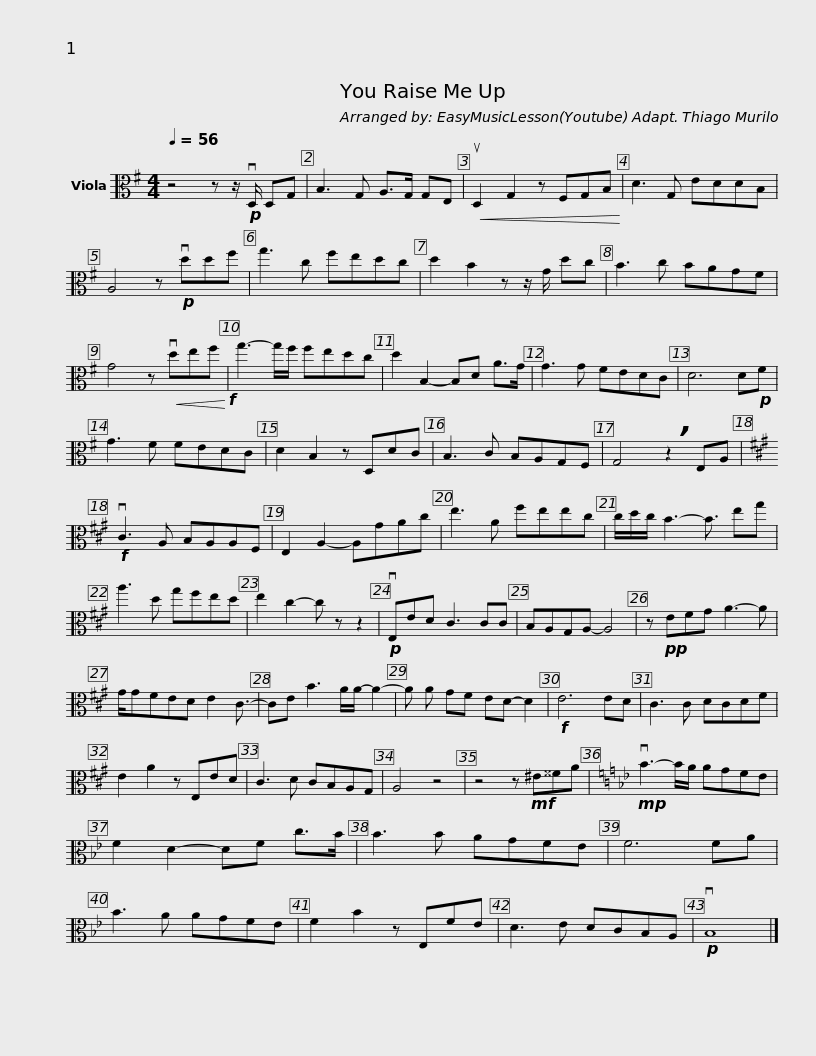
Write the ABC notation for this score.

X:1
L:1/8
Q:1/4=56
M:4/4
I:linebreak $
K:G
V:1 alto
V:1
 z4 z z/!p! vD,/ D,G, | B,3 G, A,>G, G,E, |!<(! uD,2 G,2 z F,G,B,!<)! | D3 G, EDDB, | A,4 z!p! vddf | %5
 g3 c fedc |$ d2 B2 z z/ G/ dc | B3 c BAGF | G4 z!<(! vdef!<)!!f! | g3- g/f/ fedc | %10
 d2 B,2- B,D A>G | G3 G FEDC |$ D6 D!p!F | G3 F FEDC | D2 B,2 z D,DC | %15
 B,3 C B,A,G,F, | G,4 !breath!z2 E,A, |[K:A]!f! vC3 A, B,A,A,F, | E,2 A,2- A,GAc |$ e3 A feec | %20
 c/d/c/ B3- B3/2 eg | a3 d gfed | e2 c2- c z z2 |!p! vE,ED C3 CC | B,A,G,A,- A,4 |$ %25
 z!pp! EFG A3- A | G/GFED E2 C3/2- | CE B3 A/A/- A2- | A A GF ED- D2 |!f! E6 ED | %30
 C3 C DCDF | E2 A2 z E,ED |$ C3 D CB,A,G, | A,4 z4 | z4 z!mf! ^E^^FA | %35
[K:Bb]!mp! vB3- B/A/ AGFE | F2 D2- DF c>B | B3 B AGFE | F6 FA |$ B3 A AGFE | %40
 F2 B2 z E,FE | D3 E DCB,A, |!p! vB,8 |] %43
